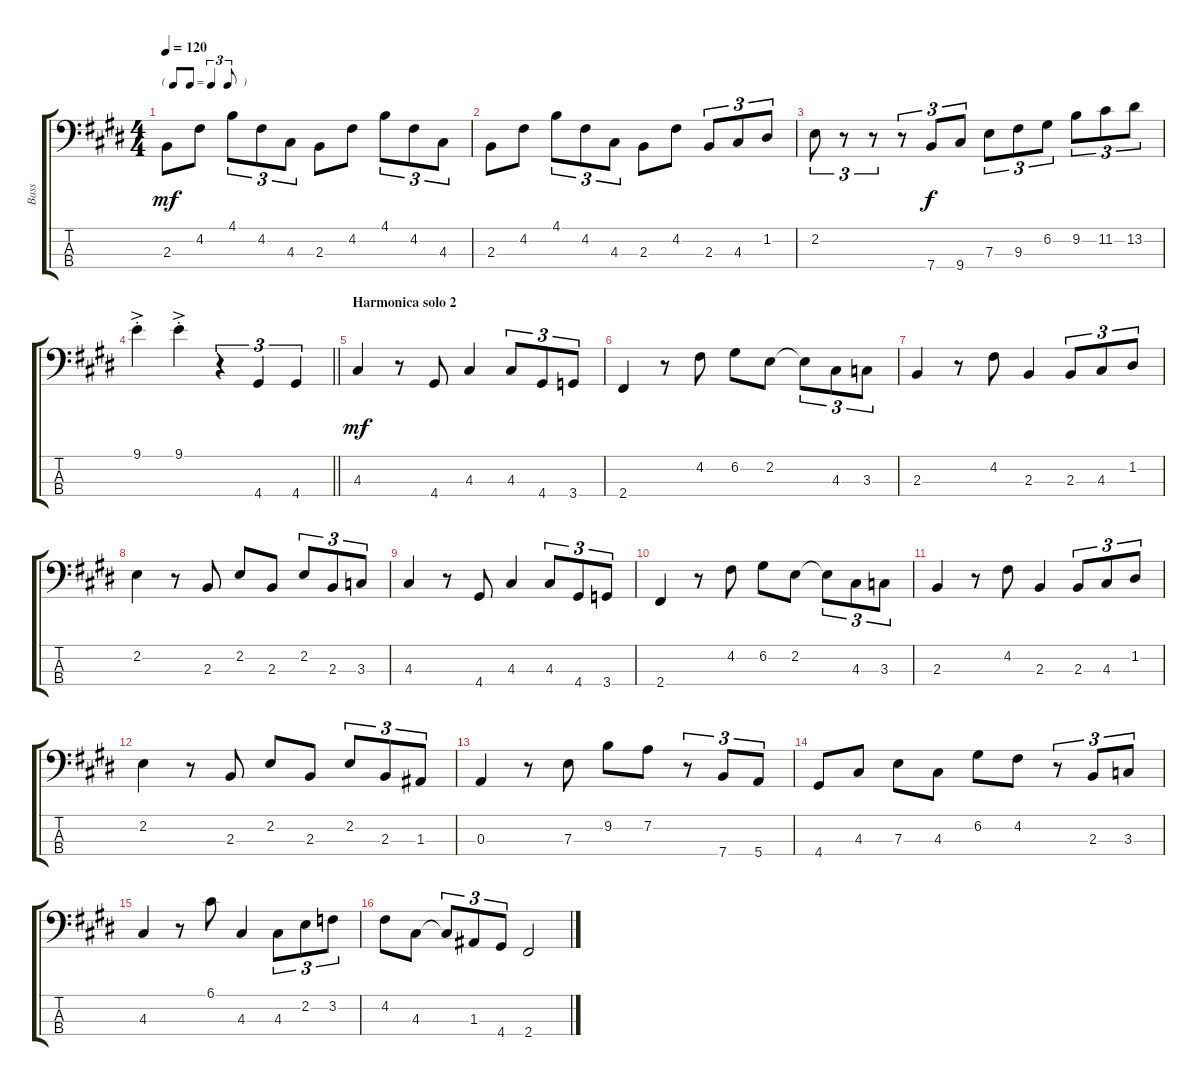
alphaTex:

\track ("Bass" "Bass") {instrument fretlessbass}
\staff {score tabs}
\tuning (G2 D2 A1 E1) {hide}
\ts (4 4)
\tf triplet8th
\tempo 120
\clef f4
\ks e
2.3.8{dy mf} 4.2.8 4.1.8{tu (3 2)} 4.2.8{tu (3 2)} 4.3.8{tu (3 2)} 2.3.8 4.2.8 4.1.8{tu (3 2)} 4.2.8{tu (3 2)} 4.3.8{tu (3 2)} |
2.3.8 4.2.8 4.1.8{tu (3 2)} 4.2.8{tu (3 2)} 4.3.8{tu (3 2)} 2.3.8 4.2.8 2.3.8{tu (3 2)} 4.3.8{tu (3 2)} 1.2.8{tu (3 2)} |
2.2.8{tu (3 2)} r.8{tu (3 2)} r.8{tu (3 2)} r.8{tu (3 2)} 7.4.8{tu (3 2) dy f} 9.4.8{tu (3 2)} 7.3.8{tu (3 2)} 9.3.8{tu (3 2)} 6.2.8{tu (3 2)} 9.2.8{tu (3 2)} 11.2.8{tu (3 2)} 13.2.8{tu (3 2)} |
\barLineRight lightlight
9.1{ac st}.4 9.1{ac st}.4 r.4{tu (3 2)} 4.4.4{tu (3 2)} 4.4.4{tu (3 2)} |
\section ("" "Harmonica solo 2")
4.3.4{dy mf} r.8 4.4.8 4.3.4 4.3.8{tu (3 2)} 4.4.8{tu (3 2)} 3.4.8{tu (3 2)} |
2.4.4 r.8 4.2.8 6.2.8 2.2.8 2.2{t}.8{tu (3 2)} 4.3.8{tu (3 2)} 3.3.8{tu (3 2)} |
2.3.4 r.8 4.2.8 2.3.4 2.3.8{tu (3 2)} 4.3.8{tu (3 2)} 1.2.8{tu (3 2)} |
2.2.4 r.8 2.3.8 2.2.8 2.3.8 2.2.8{tu (3 2)} 2.3.8{tu (3 2)} 3.3.8{tu (3 2)} |
4.3.4 r.8 4.4.8 4.3.4 4.3.8{tu (3 2)} 4.4.8{tu (3 2)} 3.4.8{tu (3 2)} |
2.4.4 r.8 4.2.8 6.2.8 2.2.8 2.2{t}.8{tu (3 2)} 4.3.8{tu (3 2)} 3.3.8{tu (3 2)} |
2.3.4 r.8 4.2.8 2.3.4 2.3.8{tu (3 2)} 4.3.8{tu (3 2)} 1.2.8{tu (3 2)} |
2.2.4 r.8 2.3.8 2.2.8 2.3.8 2.2.8{tu (3 2)} 2.3.8{tu (3 2)} 1.3.8{tu (3 2)} |
0.3.4 r.8 7.3.8 9.2.8 7.2.8 r.8{tu (3 2)} 7.4.8{tu (3 2)} 5.4.8{tu (3 2)} |
4.4.8 4.3.8 7.3.8 4.3.8 6.2.8 4.2.8 r.8{tu (3 2)} 2.3.8{tu (3 2)} 3.3.8{tu (3 2)} |
4.3.4 r.8 6.1.8 4.3.4 4.3.8{tu (3 2)} 2.2.8{tu (3 2)} 3.2.8{tu (3 2)} |
4.2.8 4.3.8 4.3{t}.8{tu (3 2)} 1.3.8{tu (3 2)} 4.4.8{tu (3 2)} 2.4.2
